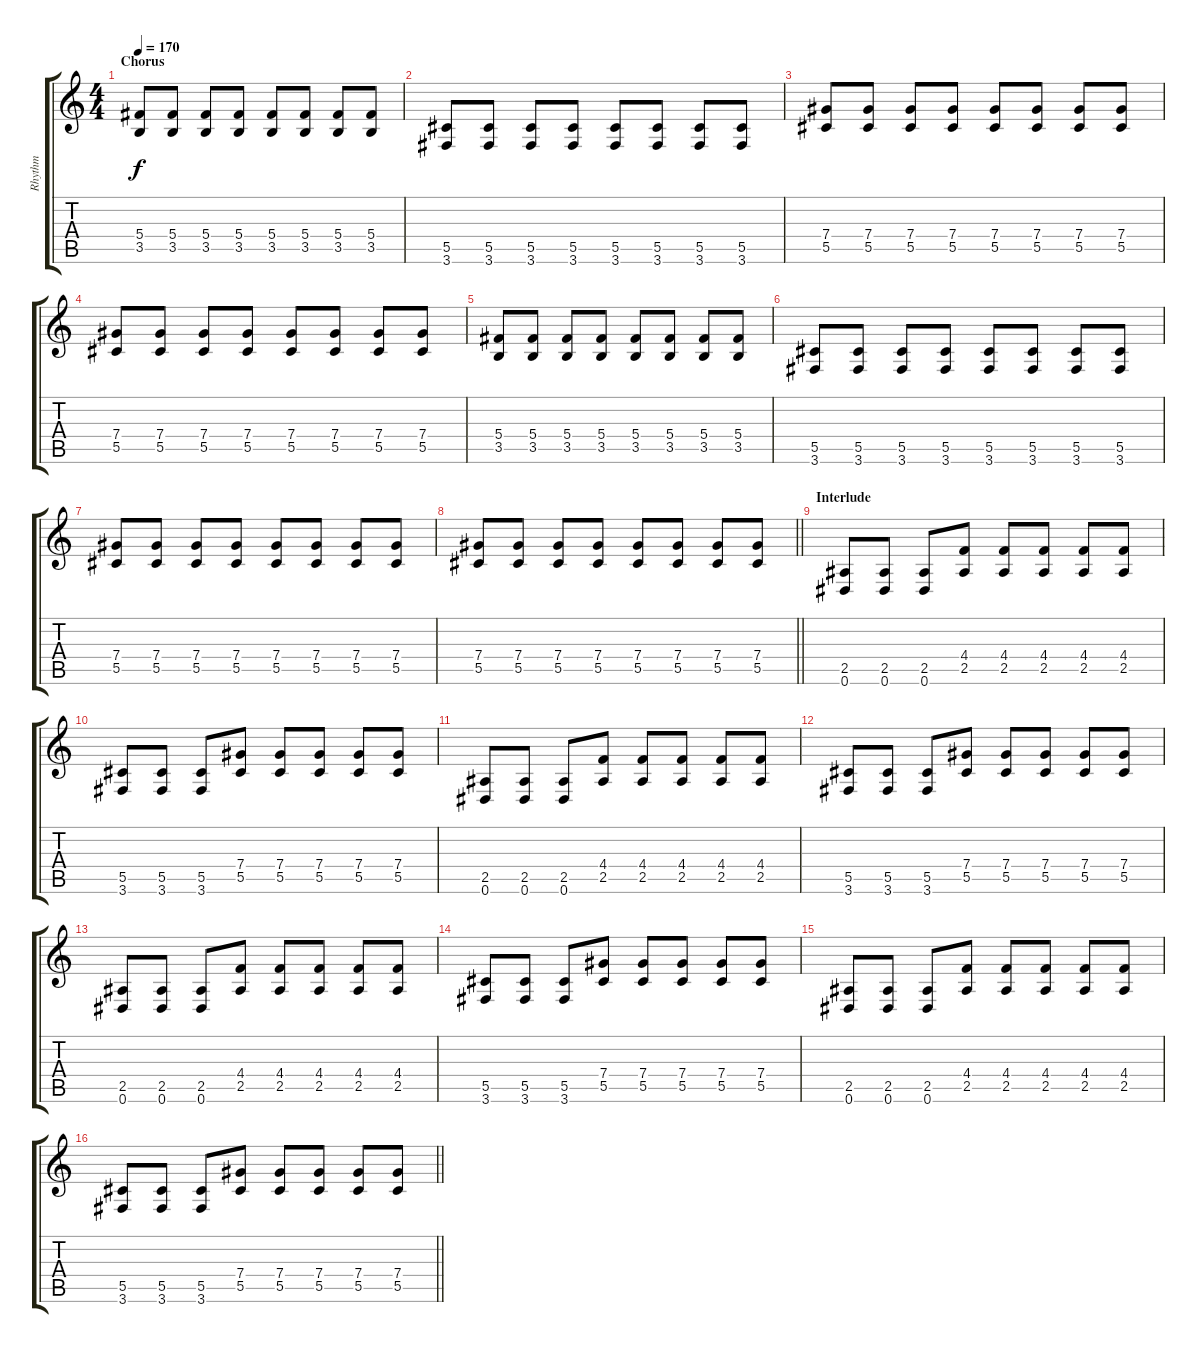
\track ("Rhythm" "Rhythm") {instrument distortionguitar}
\staff {score tabs}
\tuning (Eb4 Bb3 Gb3 Db3 Ab2 Eb2) {hide}
\ts (4 4)
\section ("" "Chorus")
\tempo 170
\clef g2
\ks c
(5.4 3.5).8{dy f} (5.4 3.5).8 (5.4 3.5).8 (5.4 3.5).8 (5.4 3.5).8 (5.4 3.5).8 (5.4 3.5).8 (5.4 3.5).8 |
(5.5 3.6).8 (5.5 3.6).8 (5.5 3.6).8 (5.5 3.6).8 (5.5 3.6).8 (5.5 3.6).8 (5.5 3.6).8 (5.5 3.6).8 |
(7.4 5.5).8 (7.4 5.5).8 (7.4 5.5).8 (7.4 5.5).8 (7.4 5.5).8 (7.4 5.5).8 (7.4 5.5).8 (7.4 5.5).8 |
(7.4 5.5).8 (7.4 5.5).8 (7.4 5.5).8 (7.4 5.5).8 (7.4 5.5).8 (7.4 5.5).8 (7.4 5.5).8 (7.4 5.5).8 |
(5.4 3.5).8 (5.4 3.5).8 (5.4 3.5).8 (5.4 3.5).8 (5.4 3.5).8 (5.4 3.5).8 (5.4 3.5).8 (5.4 3.5).8 |
(5.5 3.6).8 (5.5 3.6).8 (5.5 3.6).8 (5.5 3.6).8 (5.5 3.6).8 (5.5 3.6).8 (5.5 3.6).8 (5.5 3.6).8 |
(7.4 5.5).8 (7.4 5.5).8 (7.4 5.5).8 (7.4 5.5).8 (7.4 5.5).8 (7.4 5.5).8 (7.4 5.5).8 (7.4 5.5).8 |
\barLineRight lightlight
(7.4 5.5).8 (7.4 5.5).8 (7.4 5.5).8 (7.4 5.5).8 (7.4 5.5).8 (7.4 5.5).8 (7.4 5.5).8 (7.4 5.5).8 |
\section ("" "Interlude")
(2.5 0.6).8 (2.5 0.6).8 (2.5 0.6).8 (4.4 2.5).8 (4.4 2.5).8 (4.4 2.5).8 (4.4 2.5).8 (4.4 2.5).8 |
(5.5 3.6).8 (5.5 3.6).8 (5.5 3.6).8 (7.4 5.5).8 (7.4 5.5).8 (7.4 5.5).8 (7.4 5.5).8 (7.4 5.5).8 |
(2.5 0.6).8 (2.5 0.6).8 (2.5 0.6).8 (4.4 2.5).8 (4.4 2.5).8 (4.4 2.5).8 (4.4 2.5).8 (4.4 2.5).8 |
(5.5 3.6).8 (5.5 3.6).8 (5.5 3.6).8 (7.4 5.5).8 (7.4 5.5).8 (7.4 5.5).8 (7.4 5.5).8 (7.4 5.5).8 |
(2.5 0.6).8 (2.5 0.6).8 (2.5 0.6).8 (4.4 2.5).8 (4.4 2.5).8 (4.4 2.5).8 (4.4 2.5).8 (4.4 2.5).8 |
(5.5 3.6).8 (5.5 3.6).8 (5.5 3.6).8 (7.4 5.5).8 (7.4 5.5).8 (7.4 5.5).8 (7.4 5.5).8 (7.4 5.5).8 |
(2.5 0.6).8 (2.5 0.6).8 (2.5 0.6).8 (4.4 2.5).8 (4.4 2.5).8 (4.4 2.5).8 (4.4 2.5).8 (4.4 2.5).8 |
\barLineRight lightlight
(5.5 3.6).8 (5.5 3.6).8 (5.5 3.6).8 (7.4 5.5).8 (7.4 5.5).8 (7.4 5.5).8 (7.4 5.5).8 (7.4 5.5).8
